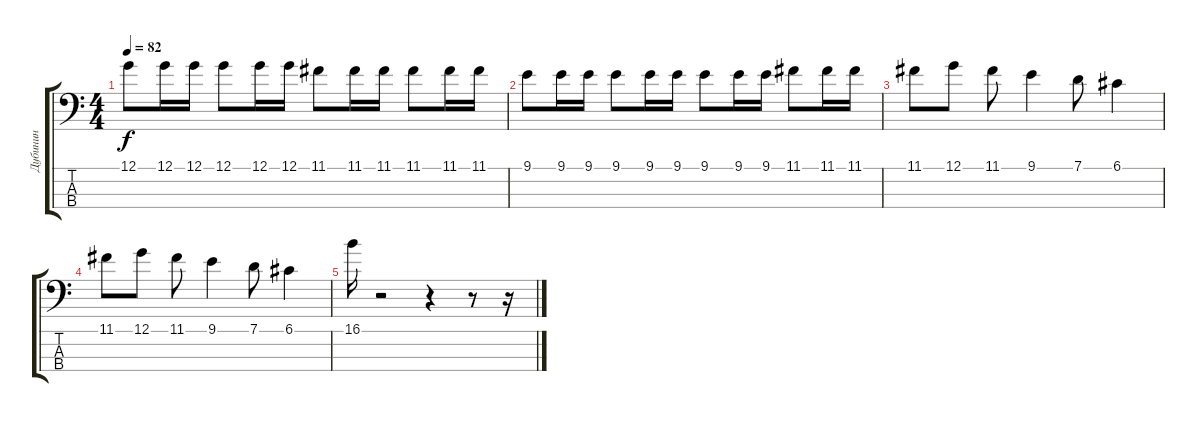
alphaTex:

\track ("Дубинин" "Дубинин") {instrument electricbassfinger}
\staff {score tabs}
\tuning (G2 D2 A1 E1) {hide}
\ts (4 4)
\tempo 82
\clef f4
\ks c
12.1.8{dy f} 12.1.16 12.1.16 12.1.8 12.1.16 12.1.16 11.1.8 11.1.16 11.1.16 11.1.8 11.1.16 11.1.16 |
9.1.8 9.1.16 9.1.16 9.1.8 9.1.16 9.1.16 9.1.8 9.1.16 9.1.16 11.1.8 11.1.16 11.1.16 |
11.1.8 12.1.8 11.1.8 9.1.4 7.1.8 6.1.4 |
11.1.8 12.1.8 11.1.8 9.1.4 7.1.8 6.1.4 |
16.1.16 r.2 r.4 r.8 r.16
